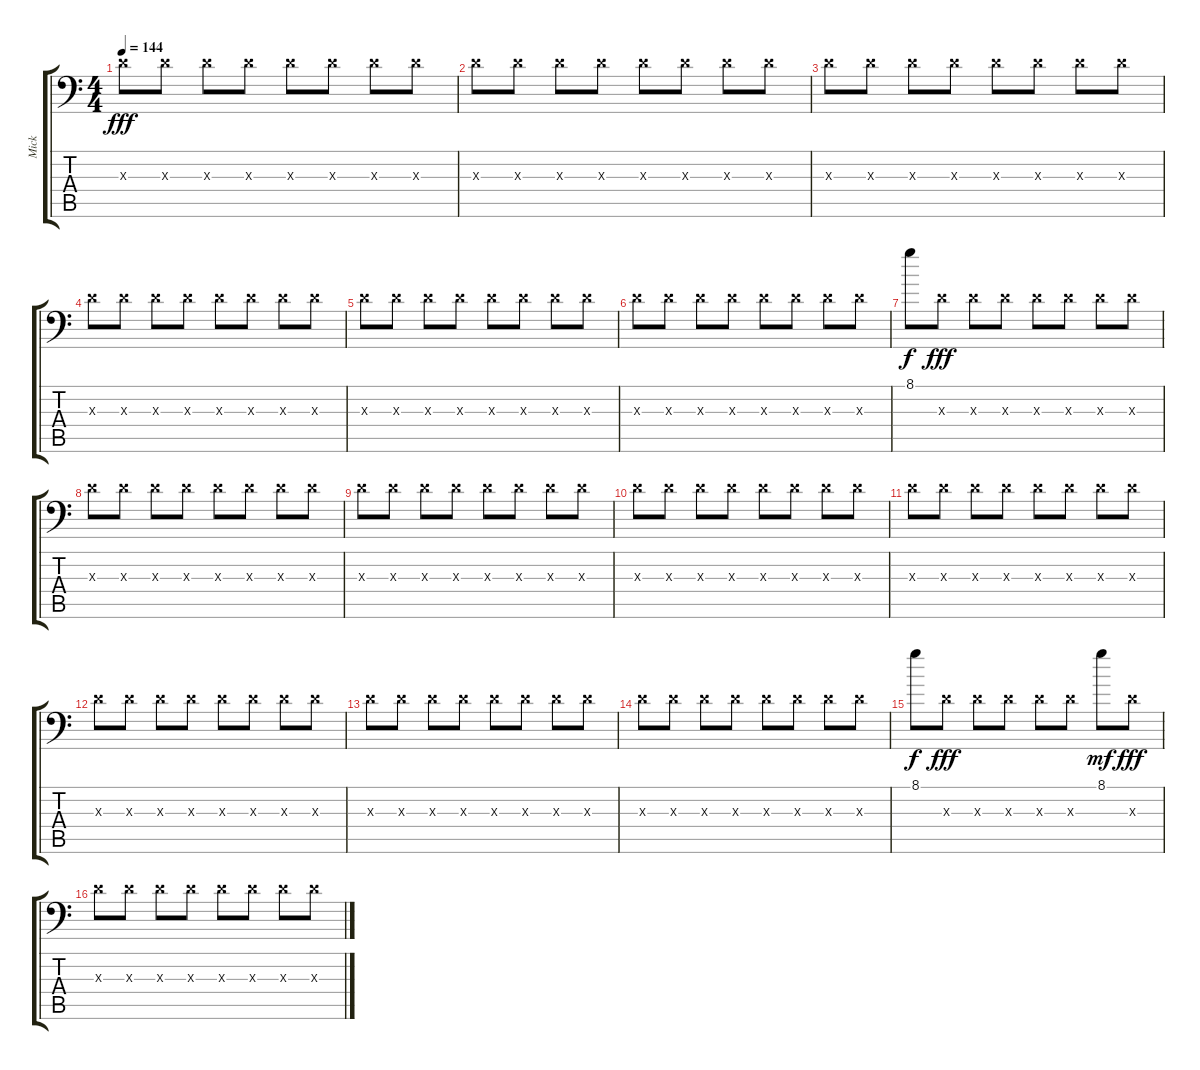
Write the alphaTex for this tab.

\track ("Mick" "Mick") {instrument distortionguitar}
\staff {score tabs}
\tuning (B3 Gb3 D3 A2 E2 A1) {hide}
\ts (4 4)
\tempo 144
\clef f4
\ks c
0.3{x}.8{dy fff} 0.3{x}.8 0.3{x}.8 0.3{x}.8 0.3{x}.8 0.3{x}.8 0.3{x}.8 0.3{x}.8 |
0.3{x}.8 0.3{x}.8 0.3{x}.8 0.3{x}.8 0.3{x}.8 0.3{x}.8 0.3{x}.8 0.3{x}.8 |
0.3{x}.8 0.3{x}.8 0.3{x}.8 0.3{x}.8 0.3{x}.8 0.3{x}.8 0.3{x}.8 0.3{x}.8 |
0.3{x}.8 0.3{x}.8 0.3{x}.8 0.3{x}.8 0.3{x}.8 0.3{x}.8 0.3{x}.8 0.3{x}.8 |
0.3{x}.8 0.3{x}.8 0.3{x}.8 0.3{x}.8 0.3{x}.8 0.3{x}.8 0.3{x}.8 0.3{x}.8 |
0.3{x}.8 0.3{x}.8 0.3{x}.8 0.3{x}.8 0.3{x}.8 0.3{x}.8 0.3{x}.8 0.3{x}.8 |
8.1.8{dy f} 0.3{x}.8{dy fff} 0.3{x}.8 0.3{x}.8 0.3{x}.8 0.3{x}.8 0.3{x}.8 0.3{x}.8 |
0.3{x}.8 0.3{x}.8 0.3{x}.8 0.3{x}.8 0.3{x}.8 0.3{x}.8 0.3{x}.8 0.3{x}.8 |
0.3{x}.8 0.3{x}.8 0.3{x}.8 0.3{x}.8 0.3{x}.8 0.3{x}.8 0.3{x}.8 0.3{x}.8 |
0.3{x}.8 0.3{x}.8 0.3{x}.8 0.3{x}.8 0.3{x}.8 0.3{x}.8 0.3{x}.8 0.3{x}.8 |
0.3{x}.8 0.3{x}.8 0.3{x}.8 0.3{x}.8 0.3{x}.8 0.3{x}.8 0.3{x}.8 0.3{x}.8 |
0.3{x}.8 0.3{x}.8 0.3{x}.8 0.3{x}.8 0.3{x}.8 0.3{x}.8 0.3{x}.8 0.3{x}.8 |
0.3{x}.8 0.3{x}.8 0.3{x}.8 0.3{x}.8 0.3{x}.8 0.3{x}.8 0.3{x}.8 0.3{x}.8 |
0.3{x}.8 0.3{x}.8 0.3{x}.8 0.3{x}.8 0.3{x}.8 0.3{x}.8 0.3{x}.8 0.3{x}.8 |
8.1.8{dy f} 0.3{x}.8{dy fff} 0.3{x}.8 0.3{x}.8 0.3{x}.8 0.3{x}.8 8.1.8{dy mf} 0.3{x}.8{dy fff} |
0.3{x}.8 0.3{x}.8 0.3{x}.8 0.3{x}.8 0.3{x}.8 0.3{x}.8 0.3{x}.8 0.3{x}.8
